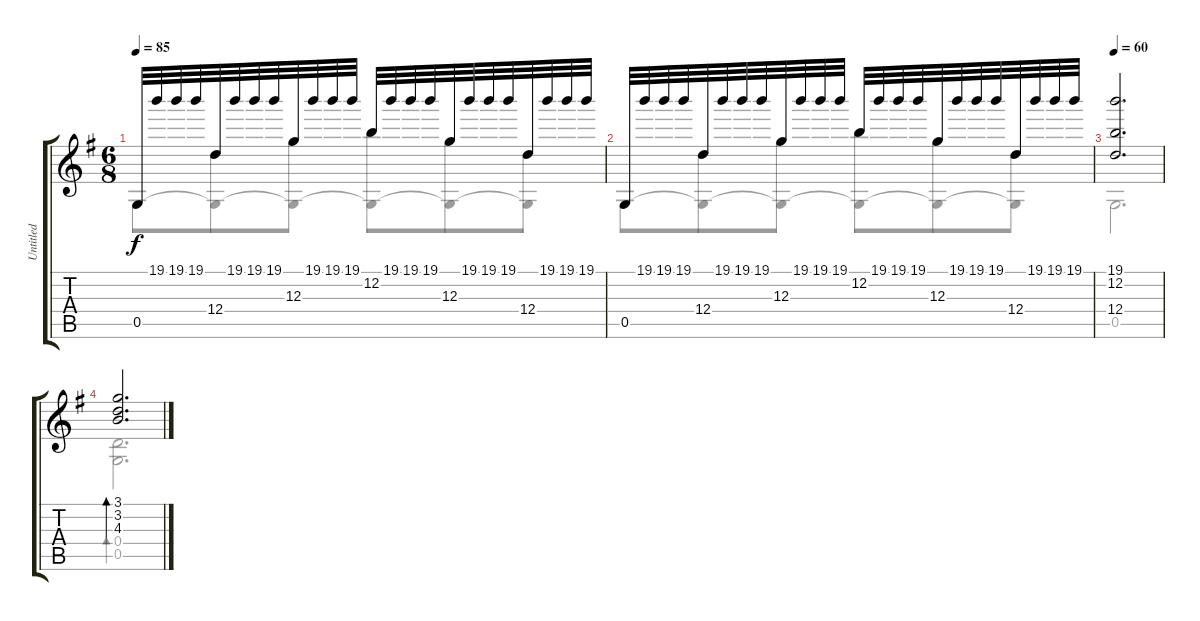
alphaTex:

\track ("Untitled" "Untitled") {instrument acousticguitarnylon}
\staff {score tabs}
\tuning (E4 B3 G3 D3 G2 D2) {hide}
\voice
\ts (6 8)
\tempo 85
\clef g2
\ks g
0.5.32{dy f} 19.1.32 19.1.32 19.1.32 12.4.32 19.1.32 19.1.32 19.1.32 12.3.32 19.1.32 19.1.32 19.1.32 12.2.32 19.1.32 19.1.32 19.1.32 12.3.32 19.1.32 19.1.32 19.1.32 12.4.32 19.1.32 19.1.32 19.1.32 |
0.5.32 19.1.32 19.1.32 19.1.32 12.4.32 19.1.32 19.1.32 19.1.32 12.3.32 19.1.32 19.1.32 19.1.32 12.2.32 19.1.32 19.1.32 19.1.32 12.3.32 19.1.32 19.1.32 19.1.32 12.4.32 19.1.32 19.1.32 19.1.32 |
\tempo 60
(19.1 12.2 12.4).2{d} |
(3.1 3.2 4.3).2{d bd 30}
\voice
\clef g2
\ottava regular
\simile none
\ks g
0.5.8{dy f} (12.4 0.5{t}).8 (12.3 0.5{t}).8 (12.2 0.5{t}).8 (12.3 0.5{t}).8 (12.4 0.5{t}).8 |
0.5.8 (12.4 0.5{t}).8 (12.3 0.5{t}).8 (12.2 0.5{t}).8 (12.3 0.5{t}).8 (12.4 0.5{t}).8 |
0.5.2{d} |
(0.4 0.5).2{d bd 30}
